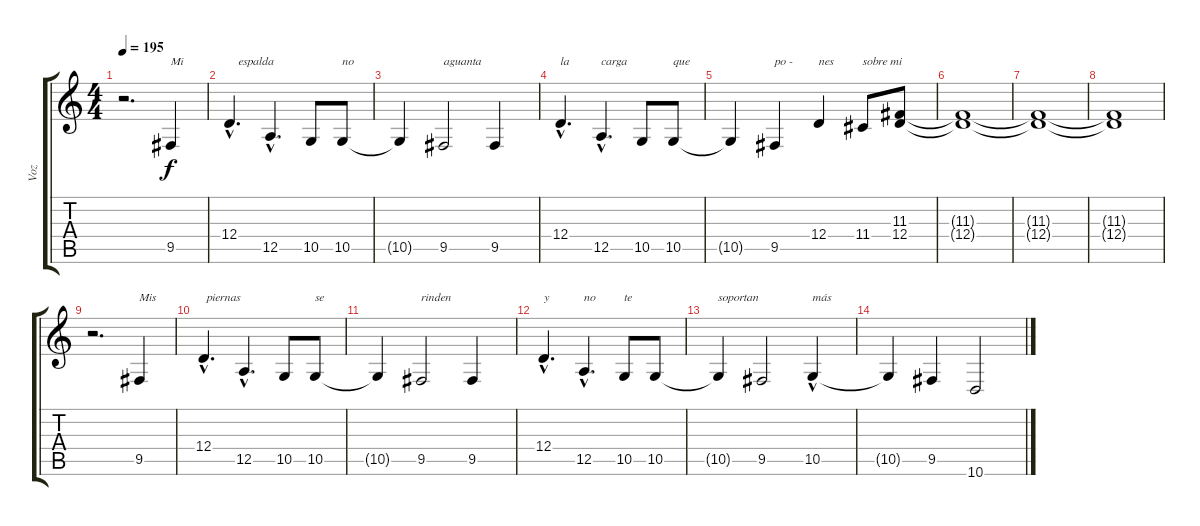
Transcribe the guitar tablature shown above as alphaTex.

\track ("Voz" "Voz") {instrument synthbrass2}
\staff {score tabs}
\tuning (E4 B3 G3 D3 A2 E2) {hide}
\ts (4 4)
\tempo 195
\clef g2
\ks c
r.2{d dy f} 9.5.4{txt "Mi"} |
12.4{hac}.4{d txt "   espalda"} 12.5{hac}.4{d} 10.5.8 10.5.8{txt "no"} |
10.5{t}.4 9.5.2{txt "aguanta"} 9.5.4 |
12.4{hac}.4{d txt "la"} 12.5{hac}.4{d txt "carga"} 10.5.8 10.5.8{txt "que"} |
10.5{t}.4 9.5.4{txt "po -"} 12.4.4{txt "nes"} 11.4.8{txt "sobre mi"} (11.3 12.4).8 |
(11.3{t} 12.4{t}).1 |
(11.3{t} 12.4{t}).1 |
(11.3{t} 12.4{t}).1 |
r.2{d} 9.5.4{txt "Mis"} |
12.4{hac}.4{d txt " piernas"} 12.5{hac}.4{d} 10.5.8 10.5.8{txt "se"} |
10.5{t}.4 9.5.2{txt "rinden"} 9.5.4 |
12.4{hac}.4{d txt "y"} 12.5{hac}.4{d txt "no"} 10.5.8{txt "te"} 10.5.8 |
10.5{t}.4{txt "soportan"} 9.5.2 10.5{hac}.4{txt "más"} |
10.5{t}.4 9.5.4 10.6.2
